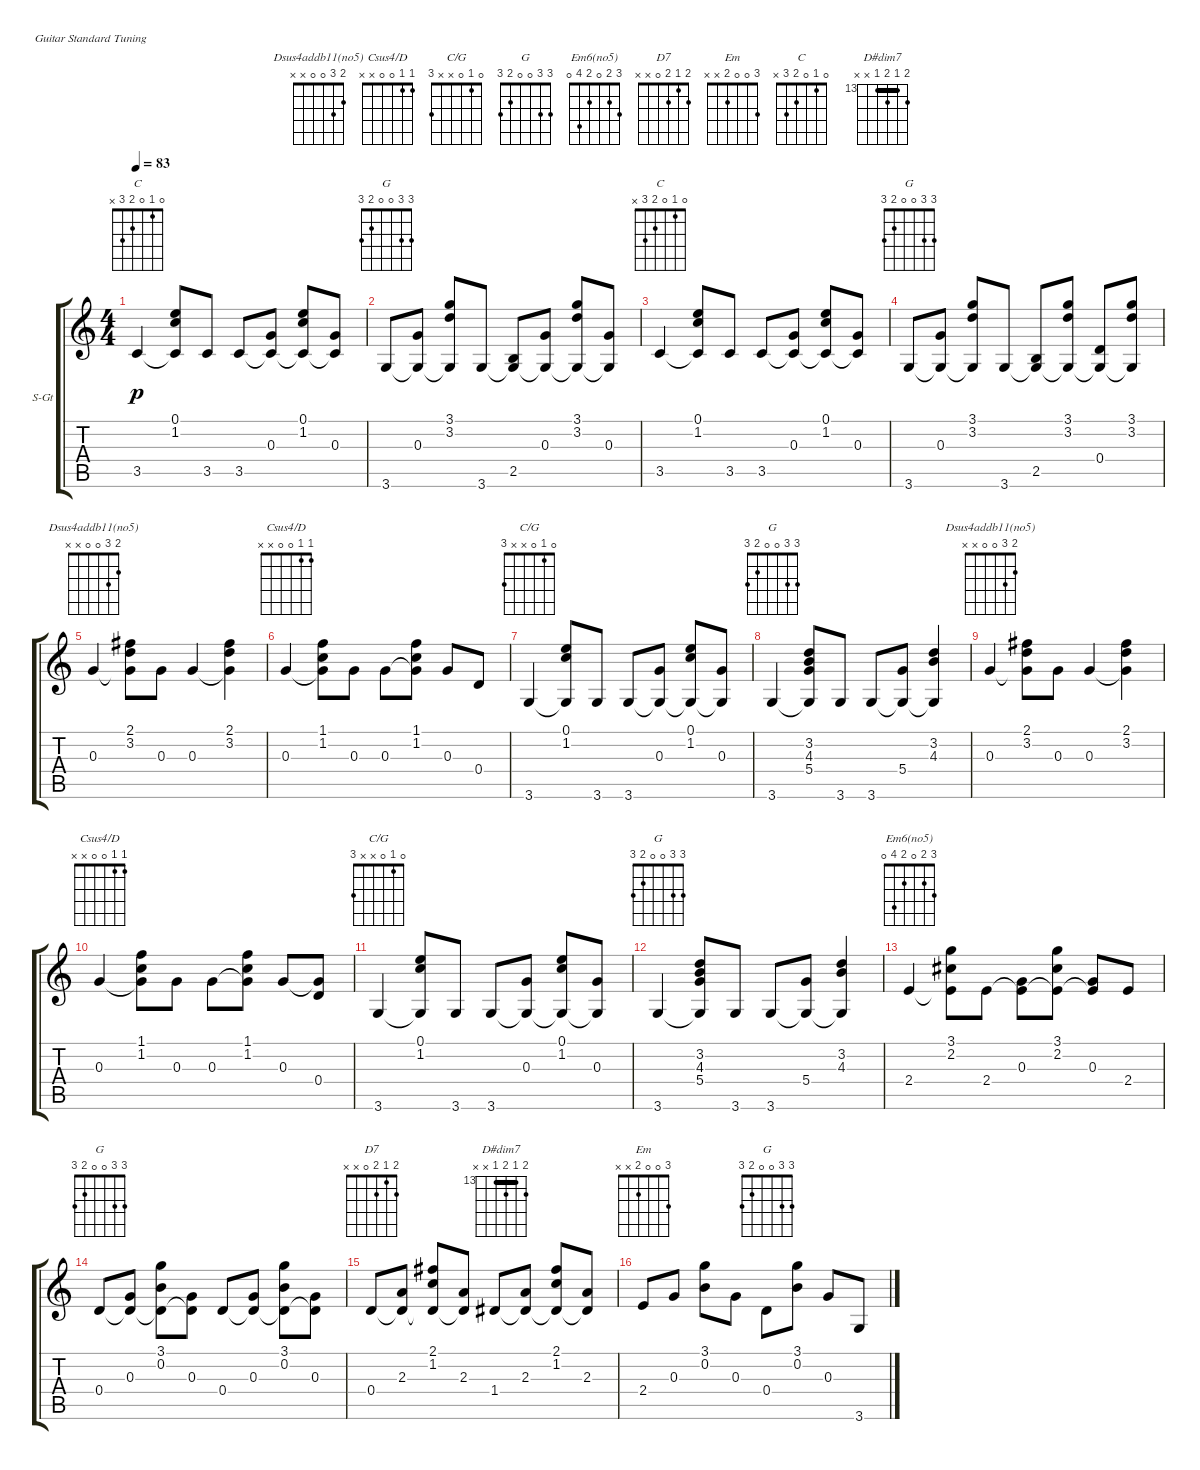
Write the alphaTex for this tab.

\bracketExtendMode groupsimilarinstruments
\firstSystemTrackNameOrientation horizontal
\otherSystemsTrackNameOrientation horizontal
\chordDiagramsInScore
\track ("Steel Guitar" "S-Gt") {instrument acousticguitarsteel}
\staff {score tabs}
\tuning (E4 B3 G3 D3 A2 E2)
\chord ("Dsus4addb11(no5)" 2 3 0 0 x x)
\chord ("Csus4/D" 1 1 0 0 x x)
\chord ("C/G" 0 1 0 x x 3)
\chord ("G" 3 3 4 5 5 3) {barre (3 3)}
\chord ("Em6(no5)" 3 2 0 2 4 0)
\chord ("G" 3 0 0 0 2 3)
\chord ("D7" 2 1 2 0 x x)
\chord ("Em" 3 0 0 2 x x)
\chord ("C" 0 1 0 2 3 x)
\chord ("G" 3 3 0 0 2 3)
\chord ("D#dim7" 14 13 14 13 x x) {firstfret 13 barre 13}
\ts (4 4)
\tempo 83
\clef g2
\scale
0.241935
\ks c
3.5.4{ch "C" dy p} (0.1 1.2 3.5{t}).8 3.5.8 3.5.8 (0.3 3.5{t}).8 (0.1 1.2 3.5{t}).8 (0.3 3.5{t}).8 |
\scale
0.258065 3.6.8{ch "G"} (0.3 3.6{t}).8 (3.1 3.2 3.6{t}).8 3.6.8 (2.5 3.6{t}).8 (0.3 3.6{t}).8 (3.1 3.2 3.6{t}).8 (0.3 3.6{t}).8 |
\scale
0.241935 3.5.4{ch "C"} (0.1 1.2 3.5{t}).8 3.5.8 3.5.8 (0.3 3.5{t}).8 (0.1 1.2 3.5{t}).8 (0.3 3.5{t}).8 |
\scale
0.258065 3.6.8{ch "G"} (0.3 3.6{t}).8 (3.1 3.2 3.6{t}).8 3.6.8 (2.5 3.6{t}).8 (3.1 3.2 3.6{t}).8 (0.4 3.6{t}).8 (3.1 3.2 3.6{t}).8 |
\scale
0.22807 0.3.4{ch "Dsus4addb11(no5)"} (2.1 3.2 0.3{t}).8 0.3.8 0.3.4 (2.1 3.2 0.3{t}).4 |
\scale
0.263158 0.3.4{ch "Csus4/D"} (1.1 1.2 0.3{t}).8 0.3.8 0.3.8 (1.1 1.2 0.3{t}).8 0.3.8 0.4.8 |
\scale
0.263158 3.6.4{ch "C/G"} (0.1 1.2 3.6{t}).8 3.6.8 3.6.8 (0.3 3.6{t}).8 (0.1 1.2 3.6{t}).8 (0.3 3.6{t}).8 |
\scale
0.245614 3.6.4{ch "G"} (3.2 4.3 5.4 3.6{t}).8 3.6.8 3.6.8 (5.4 3.6{t}).8 (3.2 4.3 3.6{t}).4 |
\scale
0.22807 0.3.4{ch "Dsus4addb11(no5)"} (2.1 3.2 0.3{t}).8 0.3.8 0.3.4 (2.1 3.2 0.3{t}).4 |
\scale
0.263158 0.3.4{ch "Csus4/D"} (1.1 1.2 0.3{t}).8 0.3.8 0.3.8 (1.1 1.2 0.3{t}).8 0.3.8 (0.4 0.3{t}).8 |
\scale
0.263158 3.6.4{ch "C/G"} (0.1 1.2 3.6{t}).8 3.6.8 3.6.8 (0.3 3.6{t}).8 (0.1 1.2 3.6{t}).8 (0.3 3.6{t}).8 |
\scale
0.245614 3.6.4{ch "G"} (3.2 4.3 5.4 3.6{t}).8 3.6.8 3.6.8 (5.4 3.6{t}).8 (3.2 4.3 3.6{t}).4 |
\scale
0.219298 2.4.4{ch "Em6(no5)"} (3.1 2.2 2.4{t}).8 2.4.8 (0.3 2.4{t}).8 (3.1 2.2 2.4{t}).8 (0.3 2.4{t}).8 2.4.8 |
\scale
0.233918 0.4.8{ch "G"} (0.3 0.4{t}).8 (3.1 0.2 0.4{t}).8 (0.3 0.4{t}).8 0.4.8 (0.3 0.4{t}).8 (3.1 0.2 0.4{t}).8 (0.3 0.4{t}).8 |
\scale
0.312865 0.4.8{ch "D7"} (2.3 0.4{t}).8 (2.1 1.2 0.4{t}).8 (2.3 0.4{t}).8 1.4.8{ch "D#dim7"} (2.3 1.4{t}).8 (2.1 1.2 1.4{t}).8 (2.3 1.4{t}).8 |
\scale
0.233918 2.4.8{ch "Em"} 0.3.8 (3.1 0.2).8 0.3.8 0.4.8{ch "G"} (3.1 0.2).8 0.3.8 3.6.8
